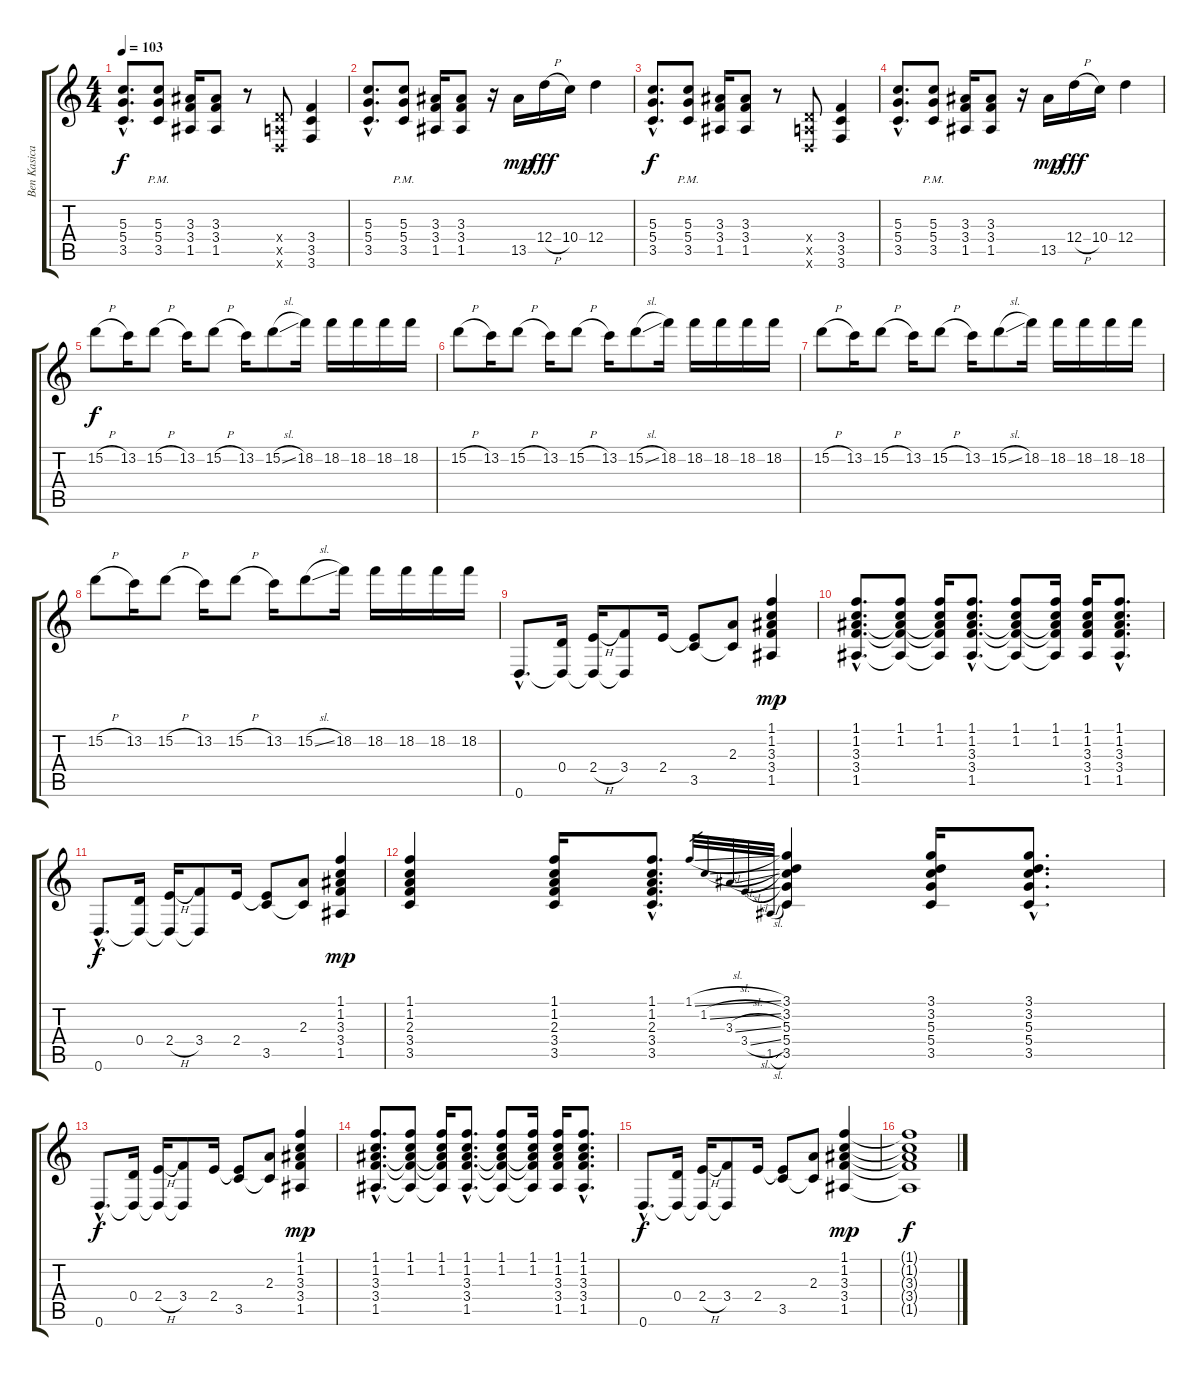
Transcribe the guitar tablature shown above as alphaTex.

\track ("Ben Kasica - Guitar" "Ben Kasica") {instrument electricguitarclean}
\staff {score tabs}
\tuning (E4 B3 G3 D3 A2 D2) {hide}
\ts (4 4)
\tempo 103
\clef g2
\ks c
(5.3{hac} 5.4{hac} 3.5{hac}).8{d dy f} (5.3 5.4{pm} 3.5{pm}).8 (3.3 3.4 1.5).16 (3.3 3.4 1.5).8 r.8 (0.4{x} 0.5{x} 0.6{x}).8 (3.4 3.5 3.6).4 |
(5.3{hac} 5.4{hac} 3.5{hac}).8{d} (5.3 5.4{pm} 3.5{pm}).8 (3.3 3.4 1.5).16 (3.3 3.4 1.5).8 r.16 13.5.16{dy mp} 12.4{h}.16{dy fff} 10.4.16 12.4.4 |
(5.3{hac} 5.4{hac} 3.5{hac}).8{d dy f} (5.3 5.4{pm} 3.5{pm}).8 (3.3 3.4 1.5).16 (3.3 3.4 1.5).8 r.8 (0.4{x} 0.5{x} 0.6{x}).8 (3.4 3.5 3.6).4 |
(5.3{hac} 5.4{hac} 3.5{hac}).8{d} (5.3 5.4{pm} 3.5{pm}).8 (3.3 3.4 1.5).16 (3.3 3.4 1.5).8 r.16 13.5.16{dy mp} 12.4{h}.16{dy fff} 10.4.16 12.4.4 |
15.2{h}.8{dy f} 13.2.16 15.2{h}.8 13.2.16 15.2{h}.8 13.2.16 15.2{sl}.8 18.2.16 18.2.16 18.2.16 18.2.16 18.2.16 |
15.2{h}.8 13.2.16 15.2{h}.8 13.2.16 15.2{h}.8 13.2.16 15.2{sl}.8 18.2.16 18.2.16 18.2.16 18.2.16 18.2.16 |
15.2{h}.8 13.2.16 15.2{h}.8 13.2.16 15.2{h}.8 13.2.16 15.2{sl}.8 18.2.16 18.2.16 18.2.16 18.2.16 18.2.16 |
15.2{h}.8 13.2.16 15.2{h}.8 13.2.16 15.2{h}.8 13.2.16 15.2{sl}.8 18.2.16 18.2.16 18.2.16 18.2.16 18.2.16 |
0.6{hac}.8{d instrument electricguitarclean} (0.4 0.6{t}).16 (2.4{h} 0.6{t}).16 (3.4 0.6{t}).8 2.4.16 (2.4{t} 3.5).8 (2.3 3.5{t}).8 (1.1 1.2 3.3 3.4 1.5).4{dy mp} |
(1.1{hac} 1.2{hac} 3.3{hac} 3.4{hac} 1.5{hac}).8{d} (1.1 1.2 3.3{t} 3.4{t} 1.5{t}).8 (1.1 1.2 3.3{t} 3.4{t} 1.5{t}).16 (1.1{hac} 1.2{hac} 3.3{hac} 3.4{hac} 1.5{hac}).8{d} (1.1 1.2 3.3{t} 3.4{t} 1.5{t}).8 (1.1 1.2 3.3{t} 3.4{t} 1.5{t}).16 (1.1 1.2 3.3 3.4 1.5).16 (1.1{hac} 1.2{hac} 3.3{hac} 3.4{hac} 1.5{hac}).8{d} |
0.6{hac}.8{d dy f} (0.4 0.6{t}).16 (2.4{h} 0.6{t}).16 (3.4 0.6{t}).8 2.4.16 (2.4{t} 3.5).8 (2.3 3.5{t}).8 (1.1 1.2 3.3 3.4 1.5).4{dy mp} |
(1.1 1.2 2.3 3.4 3.5).4 (1.1 1.2 2.3 3.4 3.5).16 (1.1{hac} 1.2{hac} 2.3{hac} 3.4{hac} 3.5{hac}).8{d} 1.1{sl}.32{gr} 1.2{sl}.32{gr} 3.3{sl}.32{gr} 3.4{sl}.32{gr} 1.5{sl}.32{gr} (3.1 3.2 5.3 5.4 3.5).4 (3.1 3.2 5.3 5.4 3.5).16 (3.1{hac} 3.2{hac} 5.3{hac} 5.4{hac} 3.5{hac}).8{d} |
0.6{hac}.8{d dy f} (0.4 0.6{t}).16 (2.4{h} 0.6{t}).16 (3.4 0.6{t}).8 2.4.16 (2.4{t} 3.5).8 (2.3 3.5{t}).8 (1.1 1.2 3.3 3.4 1.5).4{dy mp} |
(1.1{hac} 1.2{hac} 3.3{hac} 3.4{hac} 1.5{hac}).8{d} (1.1 1.2 3.3{t} 3.4{t} 1.5{t}).8 (1.1 1.2 3.3{t} 3.4{t} 1.5{t}).16 (1.1{hac} 1.2{hac} 3.3{hac} 3.4{hac} 1.5{hac}).8{d} (1.1 1.2 3.3{t} 3.4{t} 1.5{t}).8 (1.1 1.2 3.3{t} 3.4{t} 1.5{t}).16 (1.1 1.2 3.3 3.4 1.5).16 (1.1{hac} 1.2{hac} 3.3{hac} 3.4{hac} 1.5{hac}).8{d} |
0.6{hac}.8{d dy f} (0.4 0.6{t}).16 (2.4{h} 0.6{t}).16 (3.4 0.6{t}).8 2.4.16 (2.4{t} 3.5).8 (2.3 3.5{t}).8 (1.1 1.2 3.3 3.4 1.5).4{dy mp} |
(1.1{t} 1.2{t} 3.3{t} 3.4{t} 1.5{t}).1{dy f}
